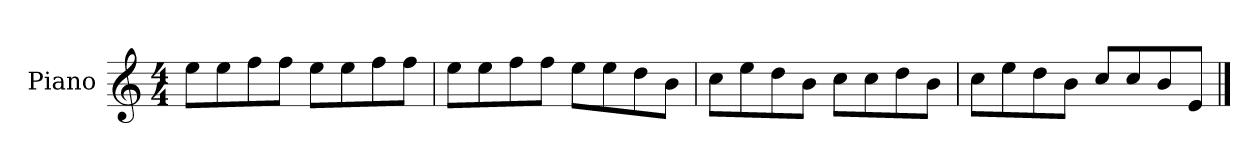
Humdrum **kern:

**kern
*part1
*staff1
*I"Piano
*I'P-no
*clefG2
*k[]
*M4/4
*MM90
=1
8ee\L
8ee\
8ff\
8ff\J
8ee\L
8ee\
8ff\
8ff\J
=2
8ee\L
8ee\
8ff\
8ff\J
8ee\L
8ee\
8dd\
8b\J
=3
8cc\L
8ee\
8dd\
8b\J
8cc\L
8cc\
8dd\
8b\J
=4
8cc\L
8ee\
8dd\
8b\J
8cc/L
8cc/
8b/
8e/J
==
*-
